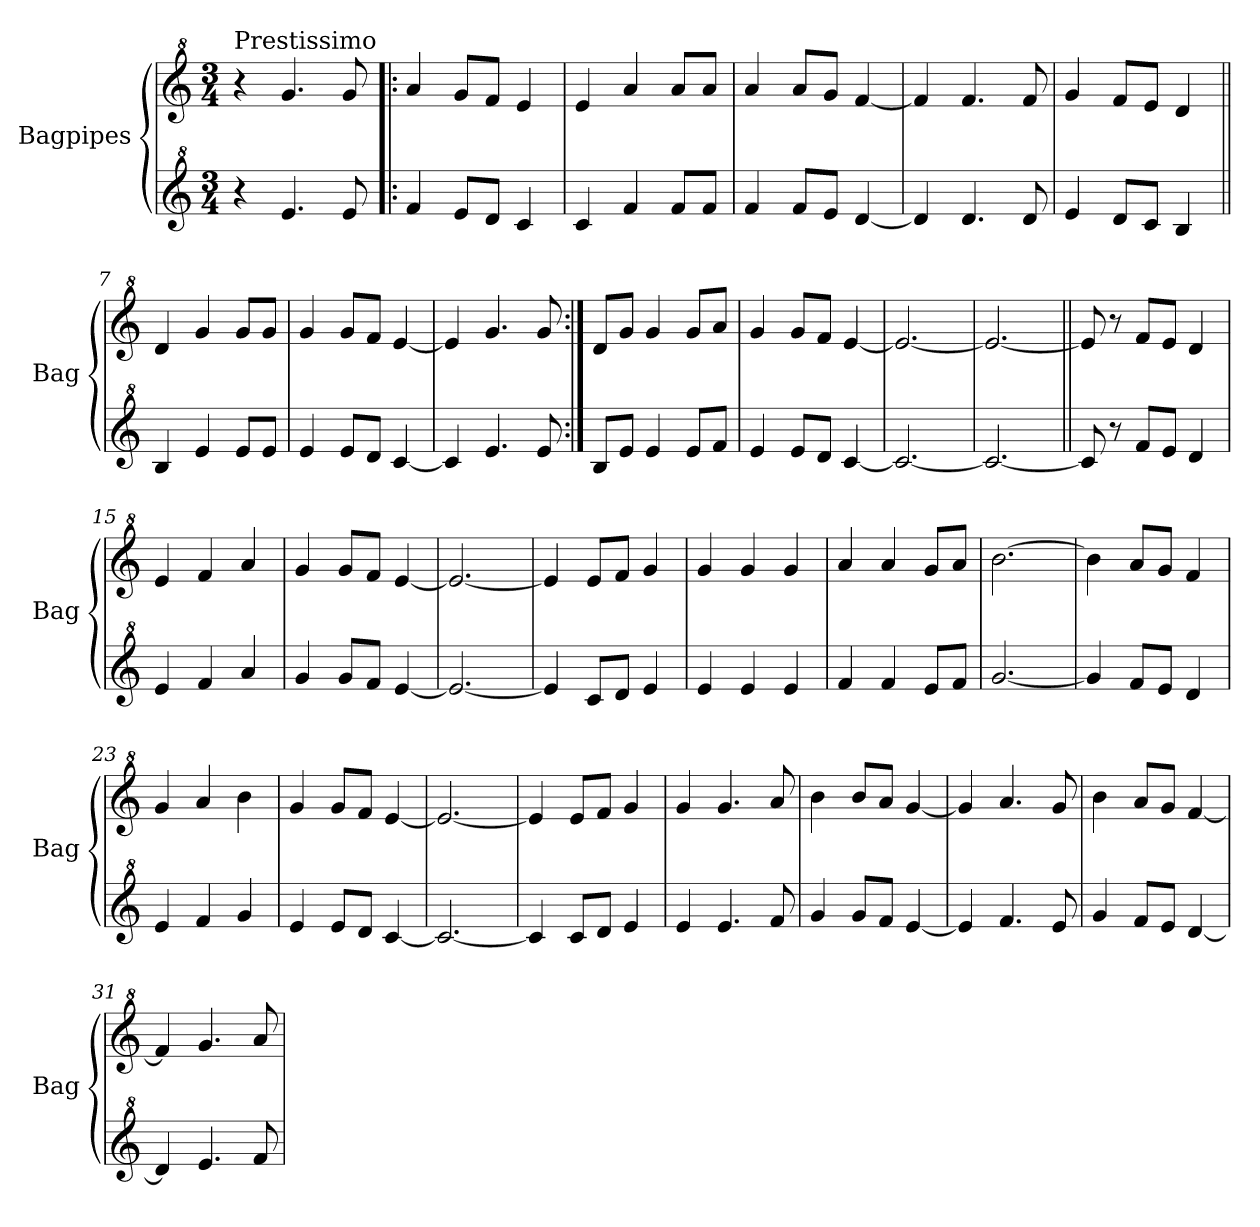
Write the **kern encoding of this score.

**kern	**kern
*part2	*part1
*staff2	*staff1
*I"Bagpipes	*I"Bagpipes
*I'Bag	*I'Bag
*clefG^2	*clefG^2
*k[]	*k[]
*C:	*C:
*M3/4	*M3/4
=1	=1
!	!LO:TX:a:t=Prestissimo
4r	4r
4.ee/	4.gg/
8ee/	8gg/
=2!|:	=2!|:
4ff/	4aa/
8ee/L	8gg/L
8dd/J	8ff/J
4cc/	4ee/
=3	=3
4cc/	4ee/
4ff/	4aa/
8ff/L	8aa/L
8ff/J	8aa/J
=4	=4
4ff/	4aa/
8ff/L	8aa/L
8ee/J	8gg/J
[4dd/	[4ff/
=5	=5
4dd/]	4ff/]
4.dd/	4.ff/
8dd/	8ff/
=6	=6
4ee/	4gg/
8dd/L	8ff/L
8cc/J	8ee/J
4b/	4dd/
=7||	=7||
4b/	4dd/
4ee/	4gg/
8ee/L	8gg/L
8ee/J	8gg/J
=8	=8
4ee/	4gg/
8ee/L	8gg/L
8dd/J	8ff/J
[4cc/	[4ee/
=9	=9
4cc/]	4ee/]
4.ee/	4.gg/
8ee/	8gg/
!!LO:LB:g=z
=10:|!	=10:|!
8b/L	8dd/L
8ee/J	8gg/J
4ee/	4gg/
8ee/L	8gg/L
8ff/J	8aa/J
=11	=11
4ee/	4gg/
8ee/L	8gg/L
8dd/J	8ff/J
[4cc/	[4ee/
=12	=12
2.cc/_	2.ee/_
=13	=13
2.cc/_	2.ee/_
=14||	=14||
8cc/]	8ee/]
8r	8r
8ff/L	8ff/L
8ee/J	8ee/J
4dd/	4dd/
=15	=15
4ee/	4ee/
4ff/	4ff/
4aa/	4aa/
=16	=16
4gg/	4gg/
8gg/L	8gg/L
8ff/J	8ff/J
[4ee/	[4ee/
=17	=17
2.ee/_	2.ee/_
=18	=18
4ee/]	4ee/]
8cc/L	8ee/L
8dd/J	8ff/J
4ee/	4gg/
=19	=19
4ee/	4gg/
4ee/	4gg/
4ee/	4gg/
=20	=20
4ff/	4aa/
4ff/	4aa/
8ee/L	8gg/L
8ff/J	8aa/J
=21	=21
[2.gg/	[2.bb\
!!LO:LB:g=z
=22	=22
4gg/]	4bb\]
8ff/L	8aa/L
8ee/J	8gg/J
4dd/	4ff/
=23	=23
4ee/	4gg/
4ff/	4aa/
4gg/	4bb\
=24	=24
4ee/	4gg/
8ee/L	8gg/L
8dd/J	8ff/J
[4cc/	[4ee/
=25	=25
2.cc/_	2.ee/_
=26	=26
4cc/]	4ee/]
8cc/L	8ee/L
8dd/J	8ff/J
4ee/	4gg/
=27	=27
4ee/	4gg/
4.ee/	4.gg/
8ff/	8aa/
=28	=28
4gg/	4bb\
8gg/L	8bb/L
8ff/J	8aa/J
[4ee/	[4gg/
=29	=29
4ee/]	4gg/]
4.ff/	4.aa/
8ee/	8gg/
=30	=30
4gg/	4bb\
8ff/L	8aa/L
8ee/J	8gg/J
[4dd/	[4ff/
=31	=31
4dd/]	4ff/]
4.ee/	4.gg/
8ff/	8aa/
=	=
*-	*-
